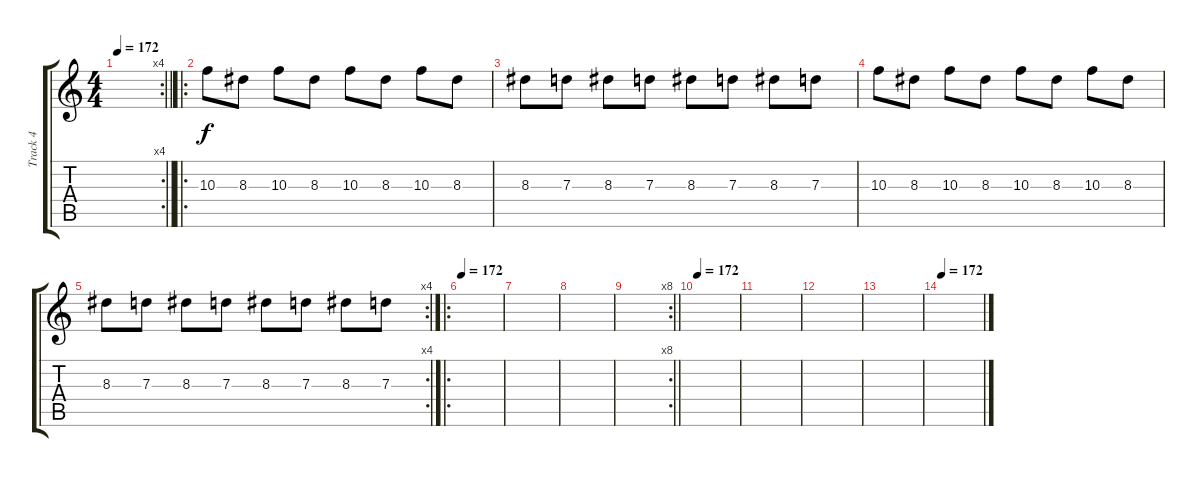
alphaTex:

\track ("Track 4" "Track 4") {instrument acousticguitarsteel}
\staff {score tabs}
\tuning (E4 B3 G3 D3 A2 D2) {hide}
\rc 4
\ts (4 4)
\tempo 172
\clef g2
\barLineRight lightlight
\ks c
|
\ro
10.3.8 8.3.8 10.3.8 8.3.8 10.3.8 8.3.8 10.3.8 8.3.8 |
8.3.8 7.3.8 8.3.8 7.3.8 8.3.8 7.3.8 8.3.8 7.3.8 |
10.3.8 8.3.8 10.3.8 8.3.8 10.3.8 8.3.8 10.3.8 8.3.8 |
\rc 4
8.3.8 7.3.8 8.3.8 7.3.8 8.3.8 7.3.8 8.3.8 7.3.8 |
\ro
\tempo 172
|
|
|
\rc 8
\barLineRight lightlight
|
\tempo 172
|
|
|
|
\tempo 172
